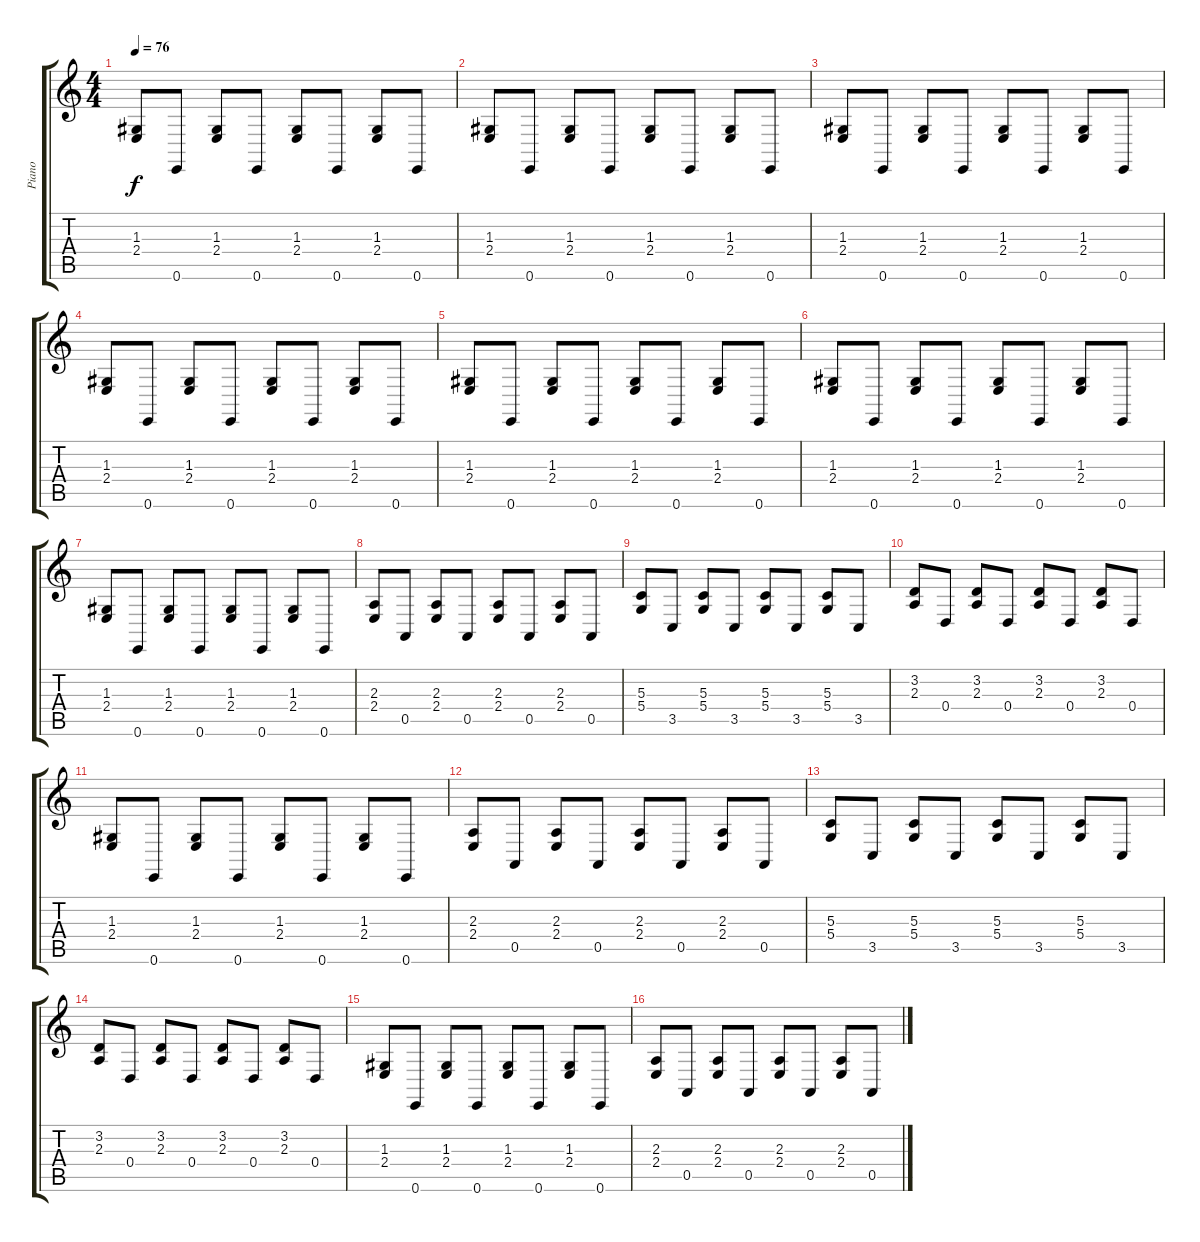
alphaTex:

\track ("Piano" "Piano") {instrument brightacousticpiano}
\staff {score tabs}
\tuning (E4 B3 G3 D3 A2 E2) {hide}
\ts (4 4)
\tempo 76
\clef g2
\ks c
(1.3 2.4).8{dy f volume 5 instrument brightacousticpiano} 0.6.8 (1.3 2.4).8{volume 6} 0.6.8{volume 7} (1.3 2.4).8{volume 8} 0.6.8{volume 9} (1.3 2.4).8{volume 10} 0.6.8 |
(1.3 2.4).8{volume 11} 0.6.8 (1.3 2.4).8{volume 12} 0.6.8 (1.3 2.4).8 0.6.8 (1.3 2.4).8{volume 13} 0.6.8 |
(1.3 2.4).8 0.6.8 (1.3 2.4).8 0.6.8 (1.3 2.4).8 0.6.8 (1.3 2.4).8 0.6.8 |
(1.3 2.4).8 0.6.8 (1.3 2.4).8 0.6.8 (1.3 2.4).8 0.6.8 (1.3 2.4).8 0.6.8 |
(1.3 2.4).8 0.6.8 (1.3 2.4).8 0.6.8 (1.3 2.4).8 0.6.8 (1.3 2.4).8 0.6.8 |
(1.3 2.4).8 0.6.8 (1.3 2.4).8 0.6.8 (1.3 2.4).8 0.6.8 (1.3 2.4).8 0.6.8 |
(1.3 2.4).8 0.6.8 (1.3 2.4).8 0.6.8 (1.3 2.4).8 0.6.8 (1.3 2.4).8 0.6.8 |
(2.3 2.4).8 0.5.8 (2.3 2.4).8 0.5.8 (2.3 2.4).8 0.5.8 (2.3 2.4).8 0.5.8 |
(5.3 5.4).8 3.5.8 (5.3 5.4).8 3.5.8 (5.3 5.4).8 3.5.8 (5.3 5.4).8 3.5.8 |
(3.2 2.3).8 0.4.8 (3.2 2.3).8 0.4.8 (3.2 2.3).8 0.4.8 (3.2 2.3).8 0.4.8 |
(1.3 2.4).8 0.6.8 (1.3 2.4).8 0.6.8 (1.3 2.4).8 0.6.8 (1.3 2.4).8 0.6.8 |
(2.3 2.4).8 0.5.8 (2.3 2.4).8 0.5.8 (2.3 2.4).8 0.5.8 (2.3 2.4).8 0.5.8 |
(5.3 5.4).8 3.5.8 (5.3 5.4).8 3.5.8 (5.3 5.4).8 3.5.8 (5.3 5.4).8 3.5.8 |
(3.2 2.3).8 0.4.8 (3.2 2.3).8 0.4.8 (3.2 2.3).8 0.4.8 (3.2 2.3).8 0.4.8 |
(1.3 2.4).8 0.6.8 (1.3 2.4).8 0.6.8 (1.3 2.4).8 0.6.8 (1.3 2.4).8 0.6.8 |
(2.3 2.4).8 0.5.8 (2.3 2.4).8 0.5.8 (2.3 2.4).8 0.5.8 (2.3 2.4).8 0.5.8
